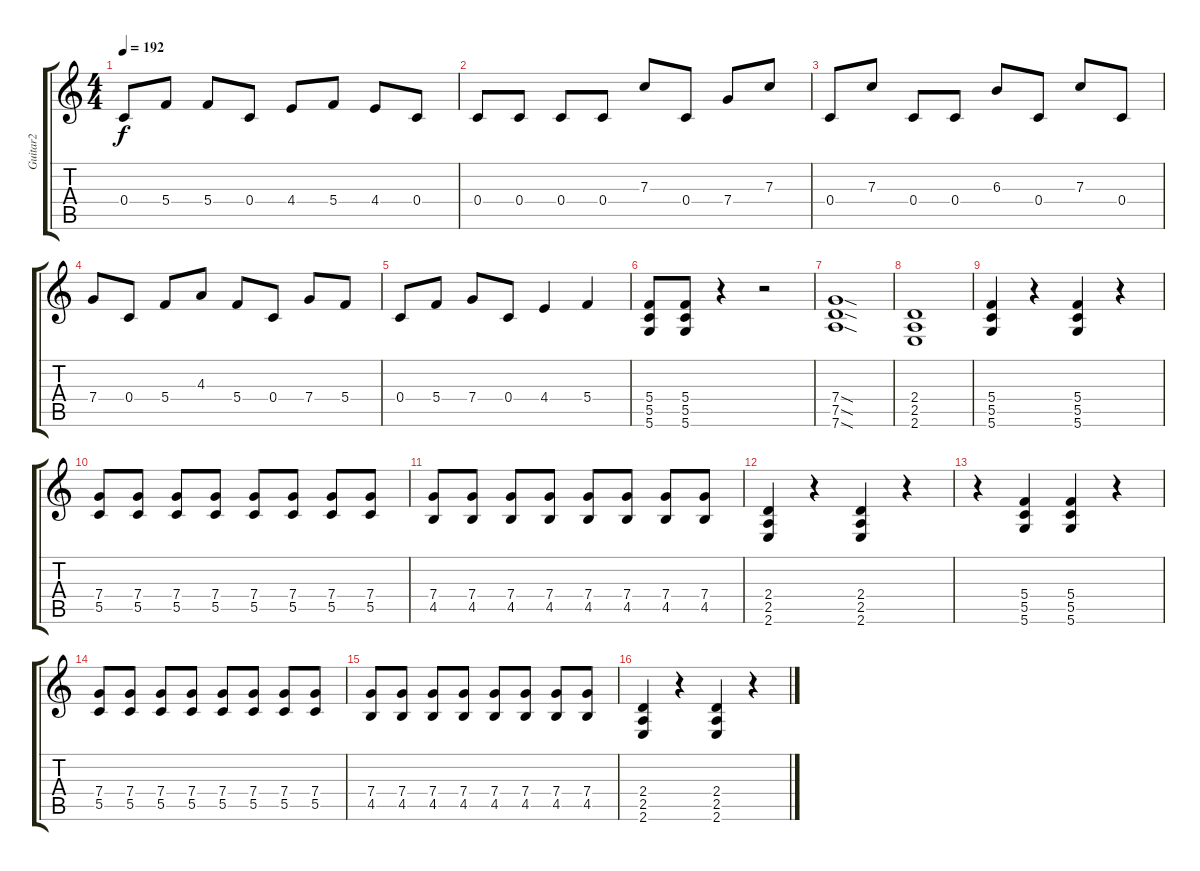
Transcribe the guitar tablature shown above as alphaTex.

\track ("Guitar2" "Guitar2") {instrument distortionguitar}
\staff {score tabs}
\tuning (D4 A3 F3 C3 G2 D2) {hide}
\ts (4 4)
\tempo 192
\clef g2
\ks c
0.4.8{dy f} 5.4.8 5.4.8 0.4.8 4.4.8 5.4.8 4.4.8 0.4.8 |
0.4.8 0.4.8 0.4.8 0.4.8 7.3.8 0.4.8 7.4.8 7.3.8 |
0.4.8 7.3.8 0.4.8 0.4.8 6.3.8 0.4.8 7.3.8 0.4.8 |
7.4.8 0.4.8 5.4.8 4.3.8 5.4.8 0.4.8 7.4.8 5.4.8 |
0.4.8 5.4.8 7.4.8 0.4.8 4.4.4 5.4.4 |
(5.4 5.5 5.6).8 (5.4 5.5 5.6).8 r.4 r.2 |
(7.4{sod} 7.5{sod} 7.6{sod}).1 |
(2.4 2.5 2.6).1 |
(5.4 5.5 5.6).4 r.4 (5.4 5.5 5.6).4 r.4 |
(7.4 5.5).8 (7.4 5.5).8 (7.4 5.5).8 (7.4 5.5).8 (7.4 5.5).8 (7.4 5.5).8 (7.4 5.5).8 (7.4 5.5).8 |
(7.4 4.5).8 (7.4 4.5).8 (7.4 4.5).8 (7.4 4.5).8 (7.4 4.5).8 (7.4 4.5).8 (7.4 4.5).8 (7.4 4.5).8 |
(2.4 2.5 2.6).4 r.4 (2.4 2.5 2.6).4 r.4 |
r.4 (5.4 5.5 5.6).4 (5.4 5.5 5.6).4 r.4 |
(7.4 5.5).8 (7.4 5.5).8 (7.4 5.5).8 (7.4 5.5).8 (7.4 5.5).8 (7.4 5.5).8 (7.4 5.5).8 (7.4 5.5).8 |
(7.4 4.5).8 (7.4 4.5).8 (7.4 4.5).8 (7.4 4.5).8 (7.4 4.5).8 (7.4 4.5).8 (7.4 4.5).8 (7.4 4.5).8 |
(2.4 2.5 2.6).4 r.4 (2.4 2.5 2.6).4 r.4
